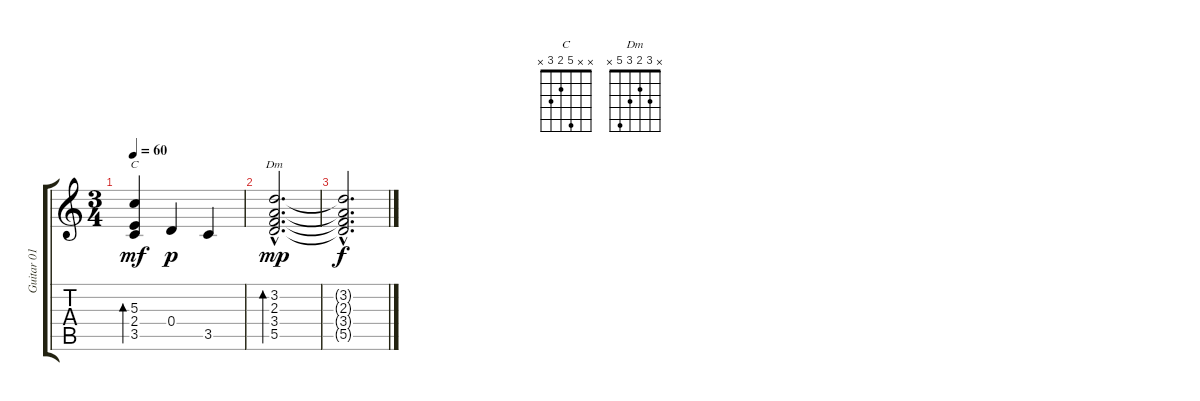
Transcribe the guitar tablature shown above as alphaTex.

\track ("Guitar 01 - Rhythm" "Guitar 01 ") {instrument acousticguitarnylon}
\staff {score tabs}
\tuning (E4 B3 G3 D3 A2 E2) {hide}
\chord ("C" x x 5 2 3 x)
\chord ("Dm" x 3 2 3 5 x)
\ts (3 4)
\tempo 60
\clef g2
\ks c
(5.3 2.4 3.5).4{bd 240 ch "C" dy mf} 0.4.4{dy p} 3.5.4 |
(3.2{hac} 2.3{hac} 3.4{hac} 5.5{hac}).2{d bd 480 ch "Dm" dy mp} |
(3.2{hac t} 2.3{hac t} 3.4{hac t} 5.5{hac t}).2{d dy f}
